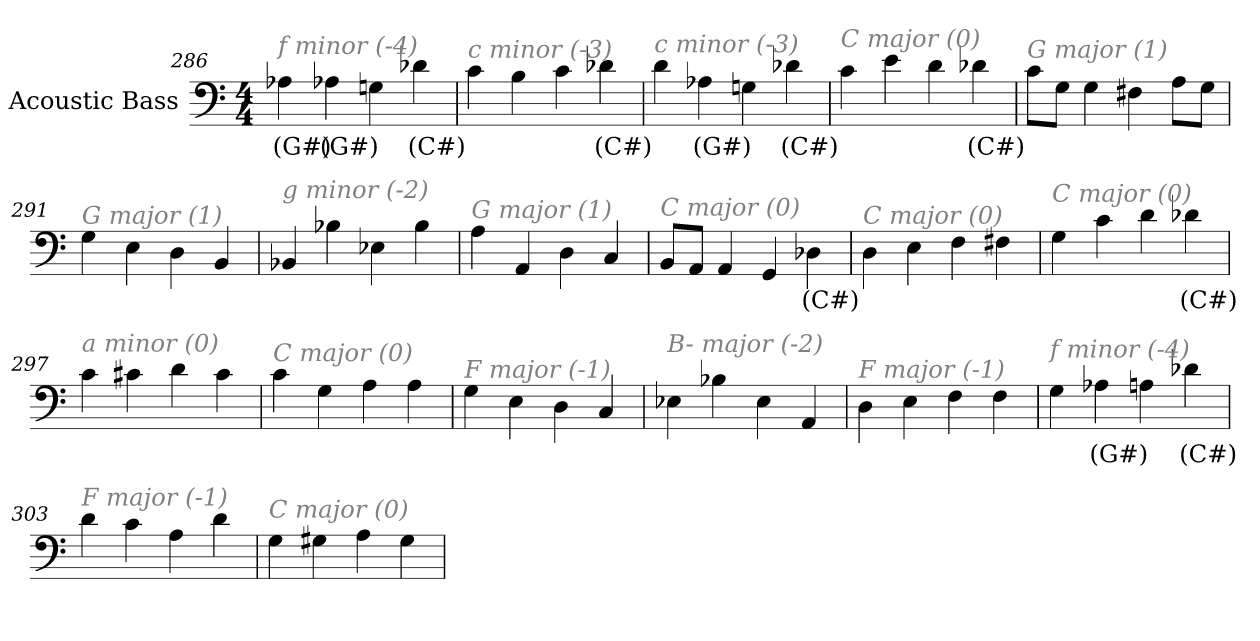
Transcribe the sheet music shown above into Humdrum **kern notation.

**kern	**text
*part1	*part1
*staff1	*staff1
*I"Acoustic Bass	*
*clefF4	*
*ITrd7c12	*
*k[]	*
*C:	*
*M4/4	*
=286	=286
!LO:TX:i:color=#808080:t=f minor (-4)	!
4AA-Xi	(G#)
4AA-Xi	(G#)
4GGn	.
4D-Xi	(C#)
=287	=287
!LO:TX:i:color=#808080:t=c minor (-3)	!
4C	.
4BB	.
4C	.
4D-Xi	(C#)
=288	=288
!LO:TX:i:color=#808080:t=c minor (-3)	!
4D	.
4AA-Xi	(G#)
4GGn	.
4D-Xi	(C#)
=289	=289
!LO:TX:i:color=#808080:t=C major (0)	!
4C	.
4E	.
4D	.
4D-Xi	(C#)
=290	=290
!LO:TX:i:color=#808080:t=G major (1)	!
8CL	.
8GGJ	.
4GG	.
4FF#X	.
8AAL	.
8GGJ	.
=291	=291
!LO:TX:i:color=#808080:t=G major (1)	!
4GG	.
4EE	.
4DD	.
4BBB	.
=292	=292
!LO:TX:i:color=#808080:t=g minor (-2)	!
4BBB-X	.
4BB-X	.
4EE-X	.
4BB-	.
=293	=293
!LO:TX:i:color=#808080:t=G major (1)	!
4AA	.
4AAA	.
4DD	.
4CC	.
=294	=294
!LO:TX:i:color=#808080:t=C major (0)	!
8BBBL	.
8AAAJ	.
4AAA	.
4GGG	.
4DD-Xi	(C#)
=295	=295
!LO:TX:i:color=#808080:t=C major (0)	!
4DD	.
4EE	.
4FF	.
4FF#X	.
=296	=296
!LO:TX:i:color=#808080:t=C major (0)	!
4GG	.
4C	.
4D	.
4D-Xi	(C#)
=297	=297
!LO:TX:i:color=#808080:t=a minor (0)	!
4C	.
4C#X	.
4D	.
4C#	.
=298	=298
!LO:TX:i:color=#808080:t=C major (0)	!
4C	.
4GG	.
4AA	.
4AA	.
=299	=299
!LO:TX:i:color=#808080:t=F major (-1)	!
4GG	.
4EE	.
4DD	.
4CC	.
=300	=300
!LO:TX:i:color=#808080:t=B- major (-2)	!
4EE-X	.
4BB-X	.
4EE-	.
4AAA	.
=301	=301
!LO:TX:i:color=#808080:t=F major (-1)	!
4DD	.
4EE	.
4FF	.
4FF	.
=302	=302
!LO:TX:i:color=#808080:t=f minor (-4)	!
4GG	.
4AA-Xi	(G#)
4AA	.
4D-Xi	(C#)
=303	=303
!LO:TX:i:color=#808080:t=F major (-1)	!
4D	.
4C	.
4AA	.
4D	.
=304	=304
!LO:TX:i:color=#808080:t=C major (0)	!
4GG	.
4GG#X	.
4AA	.
4GG#	.
=	=
*-	*-
